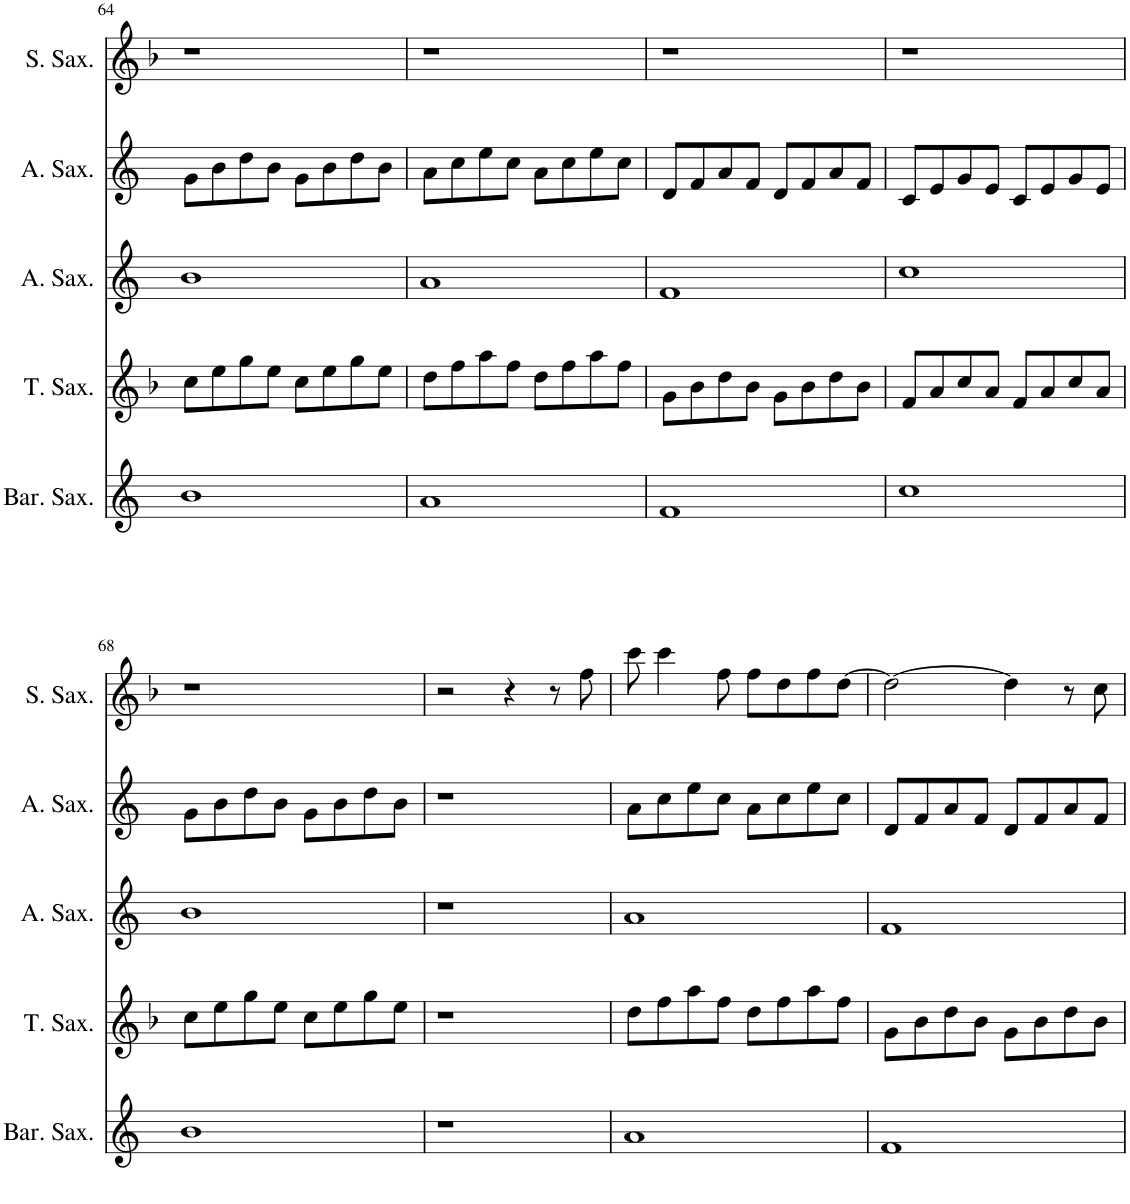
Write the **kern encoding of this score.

**kern	**kern	**kern	**kern	**kern
*part5	*part4	*part3	*part2	*part1
*staff5	*staff4	*staff3	*staff2	*staff1
*I"Baritone Saxophone	*I"Tenor Saxophone	*I"Alto Saxophone	*I"Alto Saxophone	*I"Soprano Saxophone
*I'Bar. Sax.	*I'T. Sax.	*I'A. Sax.	*I'A. Sax.	*I'S. Sax.
!!LO:PB:g=z
*clefG2	*clefG2	*clefG2	*clefG2	*clefG2
*Trd12c21	*Trd8c14	*Trd5c9	*Trd5c9	*Trd1c2
*k[]	*k[b-]	*k[]	*k[]	*k[b-]
*M4/4	*M4/4	*M4/4	*M4/4	*M4/4
=64	=64	=64	=64	=64
1b	8cc\L	1b	8g\L	1r
.	8ee\	.	8b\	.
.	8gg\	.	8dd\	.
.	8ee\J	.	8b\J	.
.	8cc\L	.	8g\L	.
.	8ee\	.	8b\	.
.	8gg\	.	8dd\	.
.	8ee\J	.	8b\J	.
=65	=65	=65	=65	=65
1a	8dd\L	1a	8a\L	1r
.	8ff\	.	8cc\	.
.	8aa\	.	8ee\	.
.	8ff\J	.	8cc\J	.
.	8dd\L	.	8a\L	.
.	8ff\	.	8cc\	.
.	8aa\	.	8ee\	.
.	8ff\J	.	8cc\J	.
=66	=66	=66	=66	=66
1f	8g\L	1f	8d/L	1r
.	8b-\	.	8f/	.
.	8dd\	.	8a/	.
.	8b-\J	.	8f/J	.
.	8g\L	.	8d/L	.
.	8b-\	.	8f/	.
.	8dd\	.	8a/	.
.	8b-\J	.	8f/J	.
=67	=67	=67	=67	=67
1cc	8f/L	1cc	8c/L	1r
.	8a/	.	8e/	.
.	8cc/	.	8g/	.
.	8a/J	.	8e/J	.
.	8f/L	.	8c/L	.
.	8a/	.	8e/	.
.	8cc/	.	8g/	.
.	8a/J	.	8e/J	.
!!LO:LB:g=z
=68	=68	=68	=68	=68
1b	8cc\L	1b	8g\L	1r
.	8ee\	.	8b\	.
.	8gg\	.	8dd\	.
.	8ee\J	.	8b\J	.
.	8cc\L	.	8g\L	.
.	8ee\	.	8b\	.
.	8gg\	.	8dd\	.
.	8ee\J	.	8b\J	.
=69	=69	=69	=69	=69
1r	1r	1r	1r	2r
.	.	.	.	4r
.	.	.	.	8r
.	.	.	.	8ff\
=70	=70	=70	=70	=70
1a	8dd\L	1a	8a\L	8ccc\
.	8ff\	.	8cc\	4ccc\
.	8aa\	.	8ee\	.
.	8ff\J	.	8cc\J	8ff\
.	8dd\L	.	8a\L	8ff\L
.	8ff\	.	8cc\	8dd\
.	8aa\	.	8ee\	8ff\
.	8ff\J	.	8cc\J	[8dd\J
=71	=71	=71	=71	=71
1f	8g\L	1f	8d/L	2dd\_
.	8b-\	.	8f/	.
.	8dd\	.	8a/	.
.	8b-\J	.	8f/J	.
.	8g\L	.	8d/L	4dd\]
.	8b-\	.	8f/	.
.	8dd\	.	8a/	8r
.	8b-\J	.	8f/J	8cc\
=	=	=	=	=
*-	*-	*-	*-	*-
